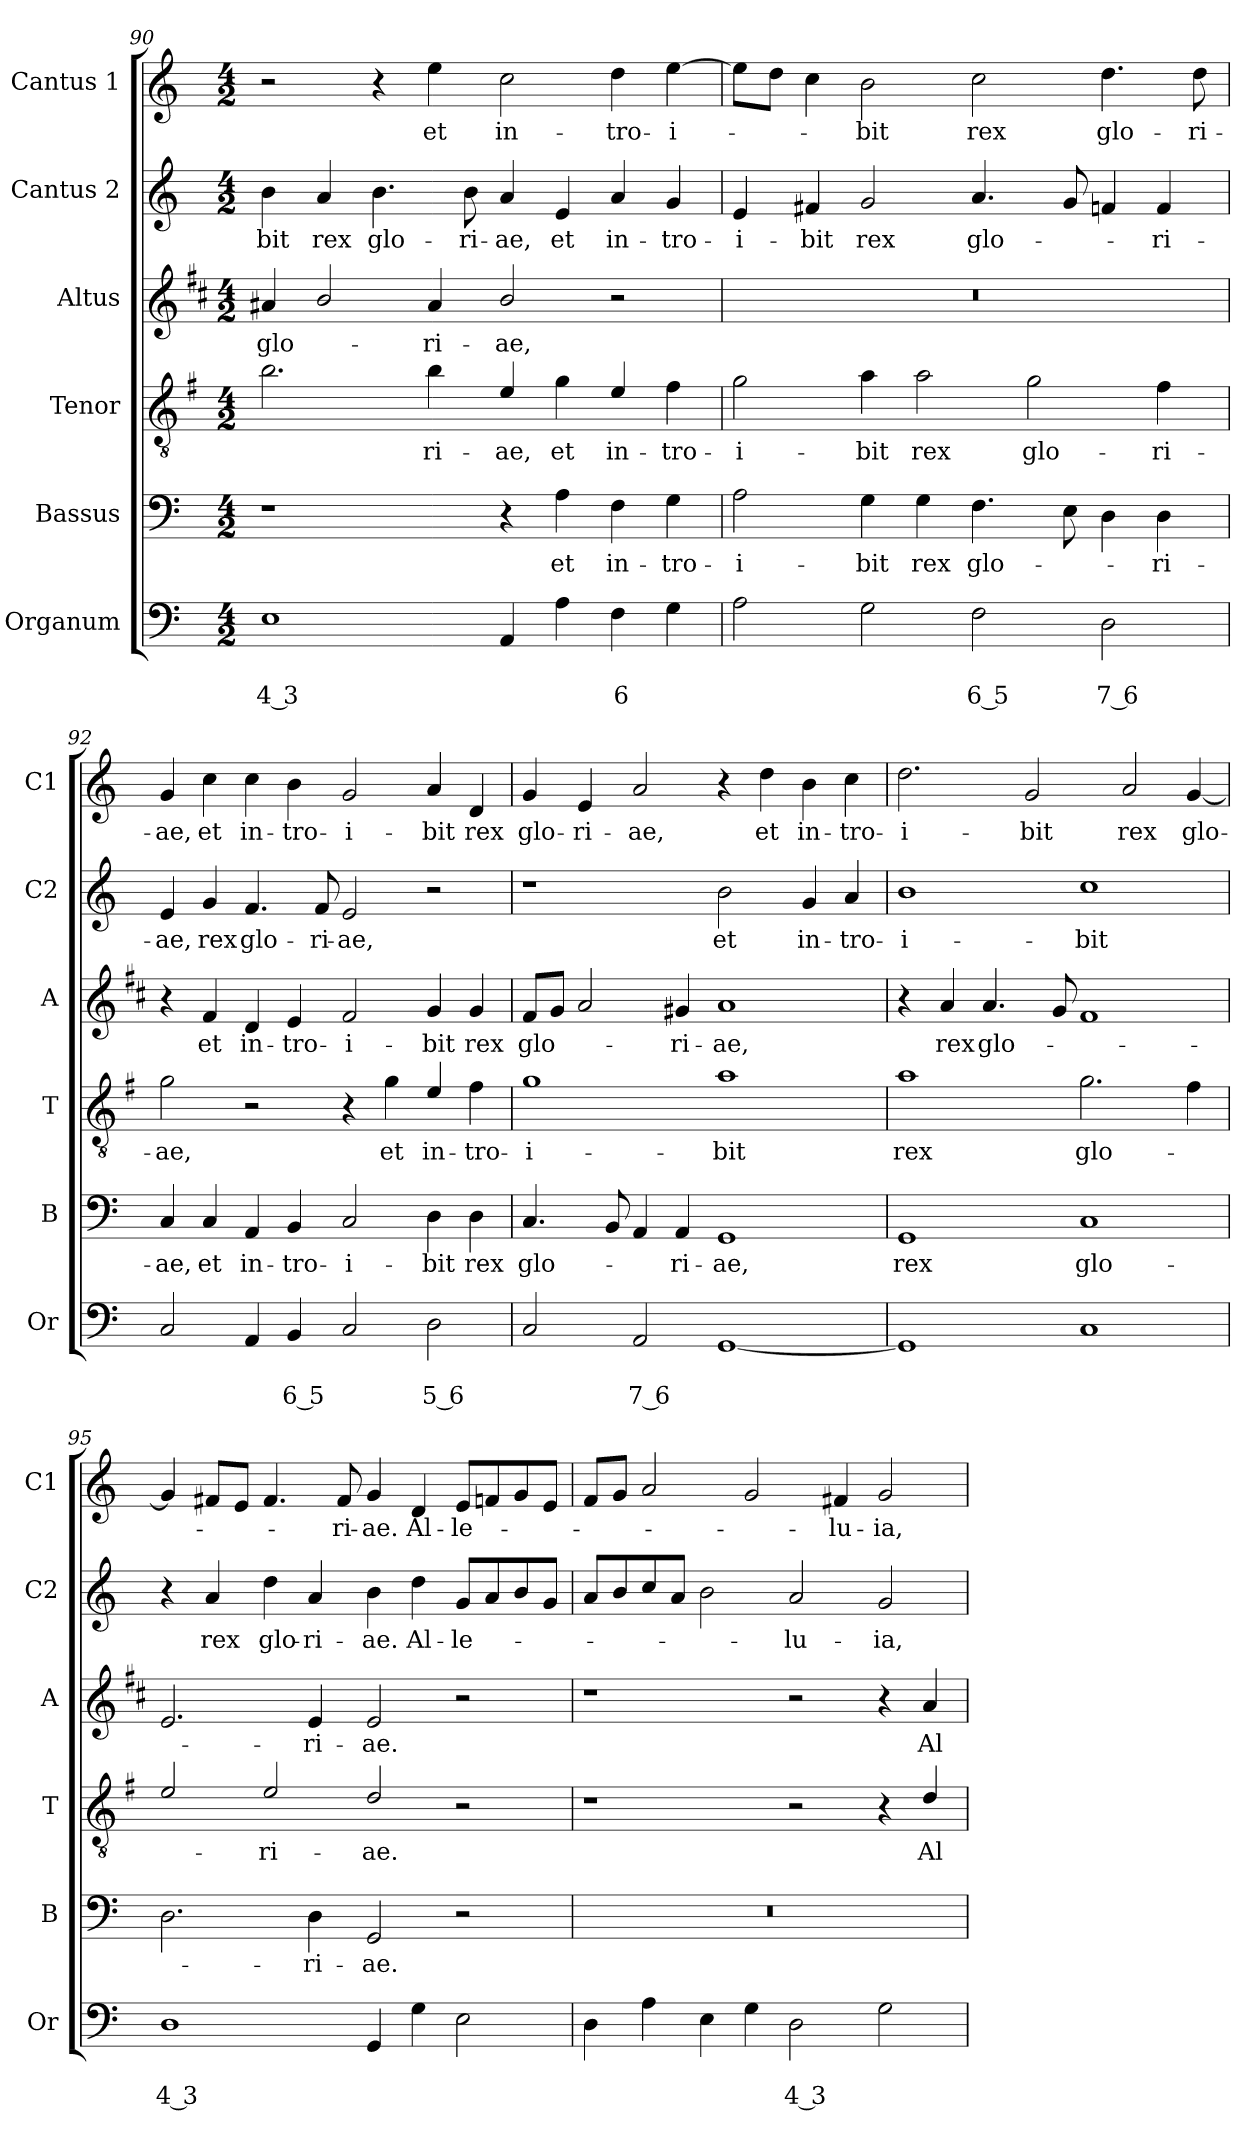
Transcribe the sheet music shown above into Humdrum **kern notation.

**kern	**text	**text	**kern	**text	**kern	**text	**kern	**text	**kern	**text	**kern	**text
*part6	*part6	*part6	*part5	*part5	*part4	*part4	*part3	*part3	*part2	*part2	*part1	*part1
*staff6	*staff6	*staff6	*staff5	*staff5	*staff4	*staff4	*staff3	*staff3	*staff2	*staff2	*staff1	*staff1
*I"Organum	*	*	*I"Bassus	*	*I"Tenor	*	*I"Altus	*	*I"Cantus 2	*	*I"Cantus 1	*
*I'Or	*	*	*I'B	*	*I'T	*	*I'A	*	*I'C2	*	*I'C1	*
*clefF4	*	*	*clefF4	*	*clefGv2	*	*clefG2	*	*clefG2	*	*clefG2	*
*	*	*	*	*	*ITrd4c7	*	*ITrd1c2	*	*	*	*	*
*k[]	*	*	*k[]	*	*k[]	*	*k[]	*	*k[]	*	*k[]	*
*C:	*	*	*C:	*	*C:	*	*C:	*	*C:	*	*C:	*
*M4/2	*	*	*M4/2	*	*M4/2	*	*M4/2	*	*M4/2	*	*M4/2	*
=90	=90	=90	=90	=90	=90	=90	=90	=90	=90	=90	=90	=90
!	!	!LO:LY:b	!	!	!	!	!	!LO:LY:b	!	!LO:LY:b	!	!
1E	.	4 3	1r	.	2.e\	.	4g#X/	glo-	4b\	-bit	2r	.
!	!	!	!	!	!	!	!	!	!	!LO:LY:b	!	!
.	.	.	.	.	.	.	2a/	.	4a/	rex	.	.
!	!	!	!	!	!	!	!	!	!	!LO:LY:b	!	!
.	.	.	.	.	.	.	.	.	4.b\	glo-	4r	.
!	!	!	!	!	!	!LO:LY:b	!	!LO:LY:b	!	!	!	!LO:LY:b
.	.	.	.	.	4e\	-ri-	4g#/	-ri-	.	.	4ee\	et
!	!	!	!	!	!	!	!	!	!	!LO:LY:b	!	!
.	.	.	.	.	.	.	.	.	8b\	-ri-	.	.
!	!	!	!	!	!	!LO:LY:b	!	!LO:LY:b	!	!LO:LY:b	!	!LO:LY:b
4AA/	.	.	4r	.	4A/	-ae,	2a/	-ae,	4a/	-ae,	2cc\	in-
!	!	!	!	!LO:LY:b	!	!LO:LY:b	!	!	!	!LO:LY:b	!	!
4A\	.	.	4A\	et	4c\	et	.	.	4e/	et	.	.
!	!	!LO:LY:b	!	!LO:LY:b	!	!LO:LY:b	!	!	!	!LO:LY:b	!	!LO:LY:b
4F\	.	6	4F\	in-	4A/	in-	2r	.	4a/	in-	4dd\	-tro-
!	!	!	!	!LO:LY:b	!	!LO:LY:b	!	!	!	!LO:LY:b	!	!LO:LY:b
4G\	.	.	4G\	-tro-	4B\	-tro-	.	.	4g/	-tro-	[4ee\	-i-
=91	=91	=91	=91	=91	=91	=91	=91	=91	=91	=91	=91	=91
!	!	!	!	!LO:LY:b	!	!LO:LY:b	!	!	!	!LO:LY:b	!	!
2A\	.	.	2A\	-i-	2c\	-i-	0r	.	4e/	-i-	8ee\L]	.
.	.	.	.	.	.	.	.	.	.	.	8dd\J	.
!	!	!	!	!	!	!	!	!	!	!LO:LY:b	!	!
.	.	.	.	.	.	.	.	.	4f#X/	-bit	4cc\	.
!	!	!	!	!LO:LY:b	!	!LO:LY:b	!	!	!	!LO:LY:b	!	!LO:LY:b
2G\	.	.	4G\	-bit	4d\	-bit	.	.	2g/	rex	2b\	-bit
!	!	!	!	!LO:LY:b	!	!LO:LY:b	!	!	!	!	!	!
.	.	.	4G\	rex	2d\	rex	.	.	.	.	.	.
!	!	!LO:LY:b	!	!LO:LY:b	!	!	!	!	!	!LO:LY:b	!	!LO:LY:b
2F\	.	6 5	4.F\	glo-	.	.	.	.	4.a/	glo-	2cc\	rex
!	!	!	!	!	!	!LO:LY:b	!	!	!	!	!	!
.	.	.	.	.	2c\	glo-	.	.	.	.	.	.
.	.	.	8E\	.	.	.	.	.	8g/	.	.	.
!	!	!LO:LY:b	!	!	!	!	!	!	!	!	!	!LO:LY:b
2D\	.	7 6	4D\	.	.	.	.	.	4fn/	.	4.dd\	glo-
!	!	!	!	!LO:LY:b	!	!LO:LY:b	!	!	!	!LO:LY:b	!	!
.	.	.	4D\	-ri-	4B\	-ri-	.	.	4f/	-ri-	.	.
!	!	!	!	!	!	!	!	!	!	!	!	!LO:LY:b
.	.	.	.	.	.	.	.	.	.	.	8dd\	-ri-
!!LO:LB:g=z
=92	=92	=92	=92	=92	=92	=92	=92	=92	=92	=92	=92	=92
!	!	!	!	!LO:LY:b	!	!LO:LY:b	!	!	!	!LO:LY:b	!	!LO:LY:b
2C/	.	.	4C/	-ae,	2c\	-ae,	4r	.	4e/	-ae,	4g/	-ae,
!	!	!	!	!LO:LY:b	!	!	!	!LO:LY:b	!	!LO:LY:b	!	!LO:LY:b
.	.	.	4C/	et	.	.	4e/	et	4g/	rex	4cc\	et
!	!	!	!	!LO:LY:b	!	!	!	!LO:LY:b	!	!LO:LY:b	!	!LO:LY:b
4AA/	.	.	4AA/	in-	2r	.	4c/	in-	4.f/	glo-	4cc\	in-
!	!	!LO:LY:b	!	!LO:LY:b	!	!	!	!LO:LY:b	!	!	!	!LO:LY:b
4BB/	.	6 5	4BB/	-tro-	.	.	4d/	-tro-	.	.	4b\	-tro-
!	!	!	!	!	!	!	!	!	!	!LO:LY:b	!	!
.	.	.	.	.	.	.	.	.	8f/	-ri-	.	.
!	!	!	!	!LO:LY:b	!	!	!	!LO:LY:b	!	!LO:LY:b	!	!LO:LY:b
2C/	.	.	2C/	-i-	4r	.	2e/	-i-	2e/	-ae,	2g/	-i-
!	!	!	!	!	!	!LO:LY:b	!	!	!	!	!	!
.	.	.	.	.	4c\	et	.	.	.	.	.	.
!	!	!LO:LY:b	!	!LO:LY:b	!	!LO:LY:b	!	!LO:LY:b	!	!	!	!LO:LY:b
2D\	.	5 6	4D\	-bit	4A/	in-	4f/	-bit	2r	.	4a/	-bit
!	!	!	!	!LO:LY:b	!	!LO:LY:b	!	!LO:LY:b	!	!	!	!LO:LY:b
.	.	.	4D\	rex	4B\	-tro-	4f/	rex	.	.	4d/	rex
=93	=93	=93	=93	=93	=93	=93	=93	=93	=93	=93	=93	=93
!	!	!	!	!LO:LY:b	!	!LO:LY:b	!	!LO:LY:b	!	!	!	!LO:LY:b
2C/	.	.	4.C/	glo-	1c	-i-	8e/L	glo-	1r	.	4g/	glo-
.	.	.	.	.	.	.	8f/J	.	.	.	.	.
!	!	!	!	!	!	!	!	!	!	!	!	!LO:LY:b
.	.	.	.	.	.	.	2g/	.	.	.	4e/	-ri-
.	.	.	8BB/	.	.	.	.	.	.	.	.	.
!	!	!LO:LY:b	!	!	!	!	!	!	!	!	!	!LO:LY:b
2AA/	.	7 6	4AA/	.	.	.	.	.	.	.	2a/	-ae,
!	!	!	!	!LO:LY:b	!	!	!	!LO:LY:b	!	!	!	!
.	.	.	4AA/	-ri-	.	.	4f#X/	-ri-	.	.	.	.
!	!	!	!	!LO:LY:b	!	!LO:LY:b	!	!LO:LY:b	!	!LO:LY:b	!	!
[1GG	.	.	1GG	-ae,	1d	-bit	1g	-ae,	2b\	et	4r	.
!	!	!	!	!	!	!	!	!	!	!	!	!LO:LY:b
.	.	.	.	.	.	.	.	.	.	.	4dd\	et
!	!	!	!	!	!	!	!	!	!	!LO:LY:b	!	!LO:LY:b
.	.	.	.	.	.	.	.	.	4g/	in-	4b\	in-
!	!	!	!	!	!	!	!	!	!	!LO:LY:b	!	!LO:LY:b
.	.	.	.	.	.	.	.	.	4a/	-tro-	4cc\	-tro-
=94	=94	=94	=94	=94	=94	=94	=94	=94	=94	=94	=94	=94
!	!	!	!	!LO:LY:b	!	!LO:LY:b	!	!	!	!LO:LY:b	!	!LO:LY:b
1GG]	.	.	1GG	rex	1d	rex	4r	.	1b	-i-	2.dd\	-i-
!	!	!	!	!	!	!	!	!LO:LY:b	!	!	!	!
.	.	.	.	.	.	.	4g/	rex	.	.	.	.
!	!	!	!	!	!	!	!	!LO:LY:b	!	!	!	!
.	.	.	.	.	.	.	4.g/	glo-	.	.	.	.
!	!	!	!	!	!	!	!	!	!	!	!	!LO:LY:b
.	.	.	.	.	.	.	.	.	.	.	2g/	-bit
.	.	.	.	.	.	.	8f/	.	.	.	.	.
!	!	!	!	!LO:LY:b	!	!LO:LY:b	!	!	!	!LO:LY:b	!	!
1C	.	.	1C	glo-	2.c\	glo-	1e	.	1cc	-bit	.	.
!	!	!	!	!	!	!	!	!	!	!	!	!LO:LY:b
.	.	.	.	.	.	.	.	.	.	.	2a/	rex
!	!	!	!	!	!	!	!	!	!	!	!	!LO:LY:b
.	.	.	.	.	4B\	.	.	.	.	.	[4g/	glo-
=95	=95	=95	=95	=95	=95	=95	=95	=95	=95	=95	=95	=95
!	!	!LO:LY:b	!	!	!	!	!	!	!	!	!	!
1D	.	4 3	2.D\	.	2A/	.	2.d/	.	4r	.	4g/]	.
!	!	!	!	!	!	!	!	!	!	!LO:LY:b	!	!
.	.	.	.	.	.	.	.	.	4a/	rex	8f#X/L	.
.	.	.	.	.	.	.	.	.	.	.	8e/J	.
!	!	!	!	!	!	!LO:LY:b	!	!	!	!LO:LY:b	!	!
.	.	.	.	.	2A/	-ri-	.	.	4dd\	glo-	4.f#/	.
!	!	!	!	!LO:LY:b	!	!	!	!LO:LY:b	!	!LO:LY:b	!	!
.	.	.	4D\	-ri-	.	.	4d/	-ri-	4a/	-ri-	.	.
!	!	!	!	!	!	!	!	!	!	!	!	!LO:LY:b
.	.	.	.	.	.	.	.	.	.	.	8f#/	-ri-
!	!	!	!	!LO:LY:b	!	!LO:LY:b	!	!LO:LY:b	!	!LO:LY:b	!	!LO:LY:b
4GG/	.	.	2GG/	-ae.	2G/	-ae.	2d/	-ae.	4b\	-ae.	4g/	-ae.
!	!	!	!	!	!	!	!	!	!	!LO:LY:b	!	!LO:LY:b
4G\	.	.	.	.	.	.	.	.	4dd\	Al-	4d/	Al-
!	!	!	!	!	!	!	!	!	!	!LO:LY:b	!	!LO:LY:b
2E\	.	.	2r	.	2r	.	2r	.	8g/L	-le-	8e/L	-le-
.	.	.	.	.	.	.	.	.	8a/	.	8fn/	.
.	.	.	.	.	.	.	.	.	8b/	.	8g/	.
.	.	.	.	.	.	.	.	.	8g/J	.	8e/J	.
!!LO:PB:g=z
=96	=96	=96	=96	=96	=96	=96	=96	=96	=96	=96	=96	=96
4D\	.	.	0r	.	1r	.	1r	.	8a/L	.	8f/L	.
.	.	.	.	.	.	.	.	.	8b/	.	8g/J	.
4A\	.	.	.	.	.	.	.	.	8cc/	.	2a/	.
.	.	.	.	.	.	.	.	.	8a/J	.	.	.
4E\	.	.	.	.	.	.	.	.	2b\	.	.	.
4G\	.	.	.	.	.	.	.	.	.	.	2g/	.
!	!	!LO:LY:b	!	!	!	!	!	!	!	!LO:LY:b	!	!
2D\	.	4 3	.	.	2r	.	2r	.	2a/	-lu-	.	.
!	!	!	!	!	!	!	!	!	!	!	!	!LO:LY:b
.	.	.	.	.	.	.	.	.	.	.	4f#X/	-lu-
!	!	!	!	!	!	!	!	!	!	!LO:LY:b	!	!LO:LY:b
2G\	.	.	.	.	4r	.	4r	.	2g/	-ia,	2g/	-ia,
!	!	!	!	!	!	!LO:LY:b	!	!LO:LY:b	!	!	!	!
.	.	.	.	.	4G/	Al-	4g/	Al-	.	.	.	.
=	=	=	=	=	=	=	=	=	=	=	=	=
*-	*-	*-	*-	*-	*-	*-	*-	*-	*-	*-	*-	*-
